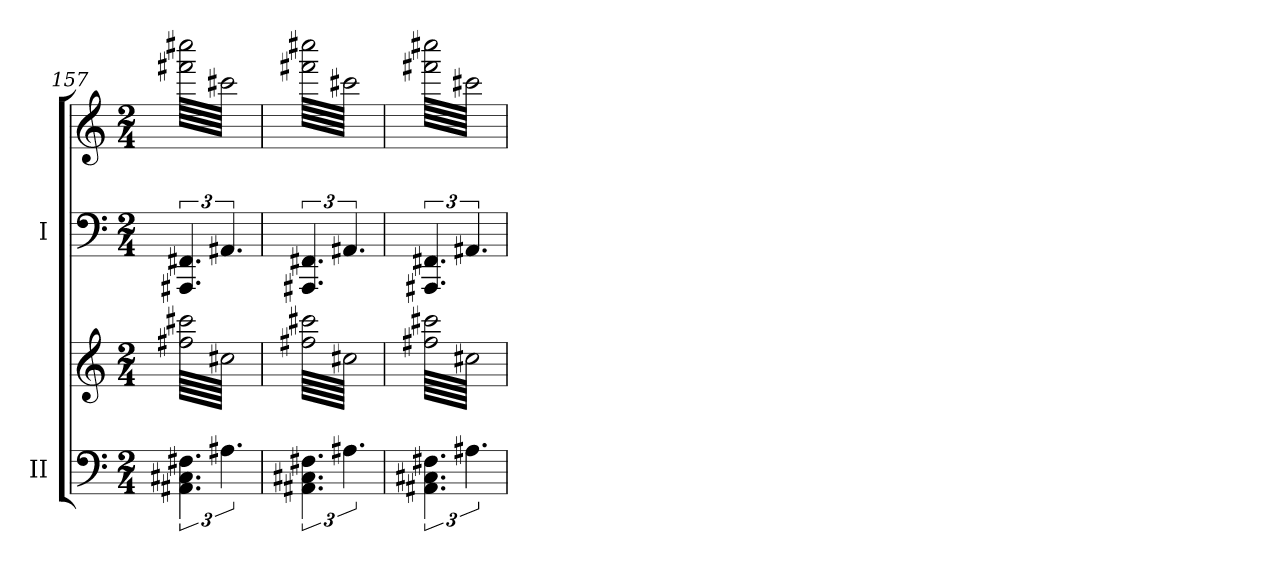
**kern	**kern	**kern	**kern
*part2	*part2	*part1	*part1
*staff4	*staff3	*staff2	*staff1
*I"II	*	*I"I	*
*I'II	*	*I'I	*
*clefF4	*clefG2	*clefF4	*clefG2
*k[]	*k[]	*k[]	*k[]
*M2/4	*M2/4	*M2/4	*M2/4
=157	=157	=157	=157
*	*tremolo	*	*
*	*	*	*tremolo
6.AA#X\ 6.C#X\ 6.F#X\	(64ff#X\ 64ccc#X\LLLL	6.AAA#X/ 6.FF#X/	(64fff#X\ 64cccc#X\LLLL
.	64cc#X\)	.	64ccc#X\)
.	64ff#X\ 64ccc#X\	.	64fff#X\ 64cccc#X\
.	64cc#X\)	.	64ccc#X\)
.	64ff#X\ 64ccc#X\	.	64fff#X\ 64cccc#X\
.	64cc#X\)	.	64ccc#X\)
.	64ff#X\ 64ccc#X\	.	64fff#X\ 64cccc#X\
.	64cc#X\)	.	64ccc#X\)
.	64ff#X\ 64ccc#X\	.	64fff#X\ 64cccc#X\
.	64cc#X\)	.	64ccc#X\)
.	64ff#X\ 64ccc#X\	.	64fff#X\ 64cccc#X\
.	64cc#X\)	.	64ccc#X\)
.	64ff#X\ 64ccc#X\	.	64fff#X\ 64cccc#X\
.	64cc#X\)	.	64ccc#X\)
.	64ff#X\ 64ccc#X\	.	64fff#X\ 64cccc#X\
.	64cc#X\)	.	64ccc#X\)
6.A#X\	64ff#X\ 64ccc#X\	6.AA#X/	64fff#X\ 64cccc#X\
.	64cc#X\)	.	64ccc#X\)
.	64ff#X\ 64ccc#X\	.	64fff#X\ 64cccc#X\
.	64cc#X\)	.	64ccc#X\)
.	64ff#X\ 64ccc#X\	.	64fff#X\ 64cccc#X\
.	64cc#X\)	.	64ccc#X\)
.	64ff#X\ 64ccc#X\	.	64fff#X\ 64cccc#X\
.	64cc#X\)	.	64ccc#X\)
.	64ff#X\ 64ccc#X\	.	64fff#X\ 64cccc#X\
.	64cc#X\)	.	64ccc#X\)
.	64ff#X\ 64ccc#X\	.	64fff#X\ 64cccc#X\
.	64cc#X\)	.	64ccc#X\)
.	64ff#X\ 64ccc#X\	.	64fff#X\ 64cccc#X\
.	64cc#X\)	.	64ccc#X\)
.	64ff#X\ 64ccc#X\	.	64fff#X\ 64cccc#X\
.	64cc#X\)JJJJ	.	64ccc#X\)JJJJ
=158	=158	=158	=158
6.AA#X\ 6.C#X\ 6.F#X\	(64ff#X\ 64ccc#X\LLLL	6.AAA#X/ 6.FF#X/	(64fff#X\ 64cccc#X\LLLL
.	64cc#X\)	.	64ccc#X\)
.	64ff#X\ 64ccc#X\	.	64fff#X\ 64cccc#X\
.	64cc#X\)	.	64ccc#X\)
.	64ff#X\ 64ccc#X\	.	64fff#X\ 64cccc#X\
.	64cc#X\)	.	64ccc#X\)
.	64ff#X\ 64ccc#X\	.	64fff#X\ 64cccc#X\
.	64cc#X\)	.	64ccc#X\)
.	64ff#X\ 64ccc#X\	.	64fff#X\ 64cccc#X\
.	64cc#X\)	.	64ccc#X\)
.	64ff#X\ 64ccc#X\	.	64fff#X\ 64cccc#X\
.	64cc#X\)	.	64ccc#X\)
.	64ff#X\ 64ccc#X\	.	64fff#X\ 64cccc#X\
.	64cc#X\)	.	64ccc#X\)
.	64ff#X\ 64ccc#X\	.	64fff#X\ 64cccc#X\
.	64cc#X\)	.	64ccc#X\)
6.A#X\	64ff#X\ 64ccc#X\	6.AA#X/	64fff#X\ 64cccc#X\
.	64cc#X\)	.	64ccc#X\)
.	64ff#X\ 64ccc#X\	.	64fff#X\ 64cccc#X\
.	64cc#X\)	.	64ccc#X\)
.	64ff#X\ 64ccc#X\	.	64fff#X\ 64cccc#X\
.	64cc#X\)	.	64ccc#X\)
.	64ff#X\ 64ccc#X\	.	64fff#X\ 64cccc#X\
.	64cc#X\)	.	64ccc#X\)
.	64ff#X\ 64ccc#X\	.	64fff#X\ 64cccc#X\
.	64cc#X\)	.	64ccc#X\)
.	64ff#X\ 64ccc#X\	.	64fff#X\ 64cccc#X\
.	64cc#X\)	.	64ccc#X\)
.	64ff#X\ 64ccc#X\	.	64fff#X\ 64cccc#X\
.	64cc#X\)	.	64ccc#X\)
.	64ff#X\ 64ccc#X\	.	64fff#X\ 64cccc#X\
.	64cc#X\)JJJJ	.	64ccc#X\)JJJJ
=159	=159	=159	=159
6.AA#X\ 6.C#X\ 6.F#X\	(64ff#X\ 64ccc#X\LLLL	6.AAA#X/ 6.FF#X/	(64fff#X\ 64cccc#X\LLLL
.	64cc#X\)	.	64ccc#X\)
.	64ff#X\ 64ccc#X\	.	64fff#X\ 64cccc#X\
.	64cc#X\)	.	64ccc#X\)
.	64ff#X\ 64ccc#X\	.	64fff#X\ 64cccc#X\
.	64cc#X\)	.	64ccc#X\)
.	64ff#X\ 64ccc#X\	.	64fff#X\ 64cccc#X\
.	64cc#X\)	.	64ccc#X\)
.	64ff#X\ 64ccc#X\	.	64fff#X\ 64cccc#X\
.	64cc#X\)	.	64ccc#X\)
.	64ff#X\ 64ccc#X\	.	64fff#X\ 64cccc#X\
.	64cc#X\)	.	64ccc#X\)
.	64ff#X\ 64ccc#X\	.	64fff#X\ 64cccc#X\
.	64cc#X\)	.	64ccc#X\)
.	64ff#X\ 64ccc#X\	.	64fff#X\ 64cccc#X\
.	64cc#X\)	.	64ccc#X\)
6.A#X\	64ff#X\ 64ccc#X\	6.AA#X/	64fff#X\ 64cccc#X\
.	64cc#X\)	.	64ccc#X\)
.	64ff#X\ 64ccc#X\	.	64fff#X\ 64cccc#X\
.	64cc#X\)	.	64ccc#X\)
.	64ff#X\ 64ccc#X\	.	64fff#X\ 64cccc#X\
.	64cc#X\)	.	64ccc#X\)
.	64ff#X\ 64ccc#X\	.	64fff#X\ 64cccc#X\
.	64cc#X\)	.	64ccc#X\)
.	64ff#X\ 64ccc#X\	.	64fff#X\ 64cccc#X\
.	64cc#X\)	.	64ccc#X\)
.	64ff#X\ 64ccc#X\	.	64fff#X\ 64cccc#X\
.	64cc#X\)	.	64ccc#X\)
.	64ff#X\ 64ccc#X\	.	64fff#X\ 64cccc#X\
.	64cc#X\)	.	64ccc#X\)
.	64ff#X\ 64ccc#X\	.	64fff#X\ 64cccc#X\
.	64cc#X\)JJJJ	.	64ccc#X\)JJJJ
*	*	*	*Xtremolo
*	*Xtremolo	*	*
.	.	.	.
.	.	.	.
.	.	.	.
.	.	.	.
.	.	.	.
.	.	.	.
.	.	.	.
.	.	.	.
.	.	.	.
.	.	.	.
.	.	.	.
.	.	.	.
.	.	.	.
.	.	.	.
.	.	.	.
.	.	.	.
=	=	=	=
*-	*-	*-	*-
